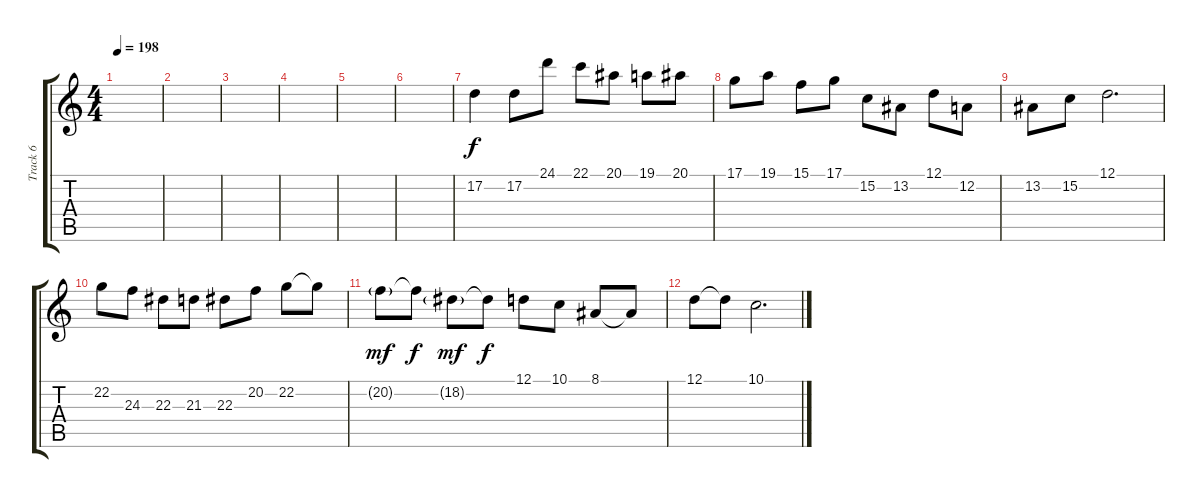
\track ("Track 6" "Track 6") {instrument koto}
\staff {score tabs}
\tuning (D4 A3 F3 C3 G2 C2) {hide}
\ts (4 4)
\tempo 198
\clef g2
\ks c
|
|
|
|
|
|
17.2.4 17.2.8 24.1.8 22.1.8 20.1.8 19.1.8 20.1.8 |
17.1.8 19.1.8 15.1.8 17.1.8 15.2.8 13.2.8 12.1.8 12.2.8 |
13.2.8 15.2.8 12.1.2{d} |
22.2.8 24.3.8 22.3.8 21.3.8 22.3.8 20.2.8 22.2.8 22.2{t}.8 |
20.2{g}.8{dy mf} 20.2{t}.8{dy f} 18.2{g}.8{dy mf} 18.2{t}.8{dy f} 12.1.8 10.1.8 8.1.8 8.1{t}.8 |
12.1.8 12.1{t}.8 10.1.2{d}
